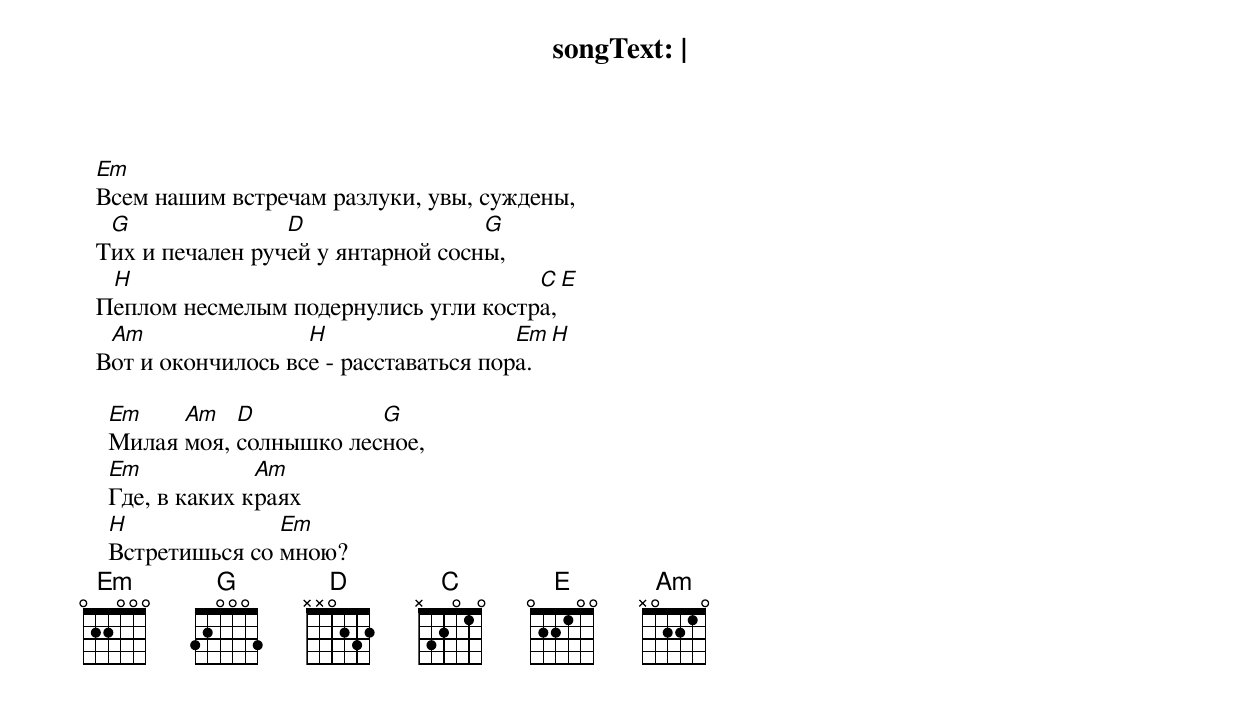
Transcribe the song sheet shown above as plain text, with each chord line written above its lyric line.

songText: |
  Em
  Всем нашим встречам разлуки, увы, суждены,
   G               D                 G
  Тих и печален ручей у янтарной сосны,
   H                                    C   E
  Пеплом несмелым подернулись угли костра,
   Am                H                   Em H
  Вот и окончилось все - расставаться пора.

    Em    Am   D           G
    Милая моя, солнышко лесное,
    Em            Am
    Где, в каких краях
    H              Em
    Встретишься со мною?
